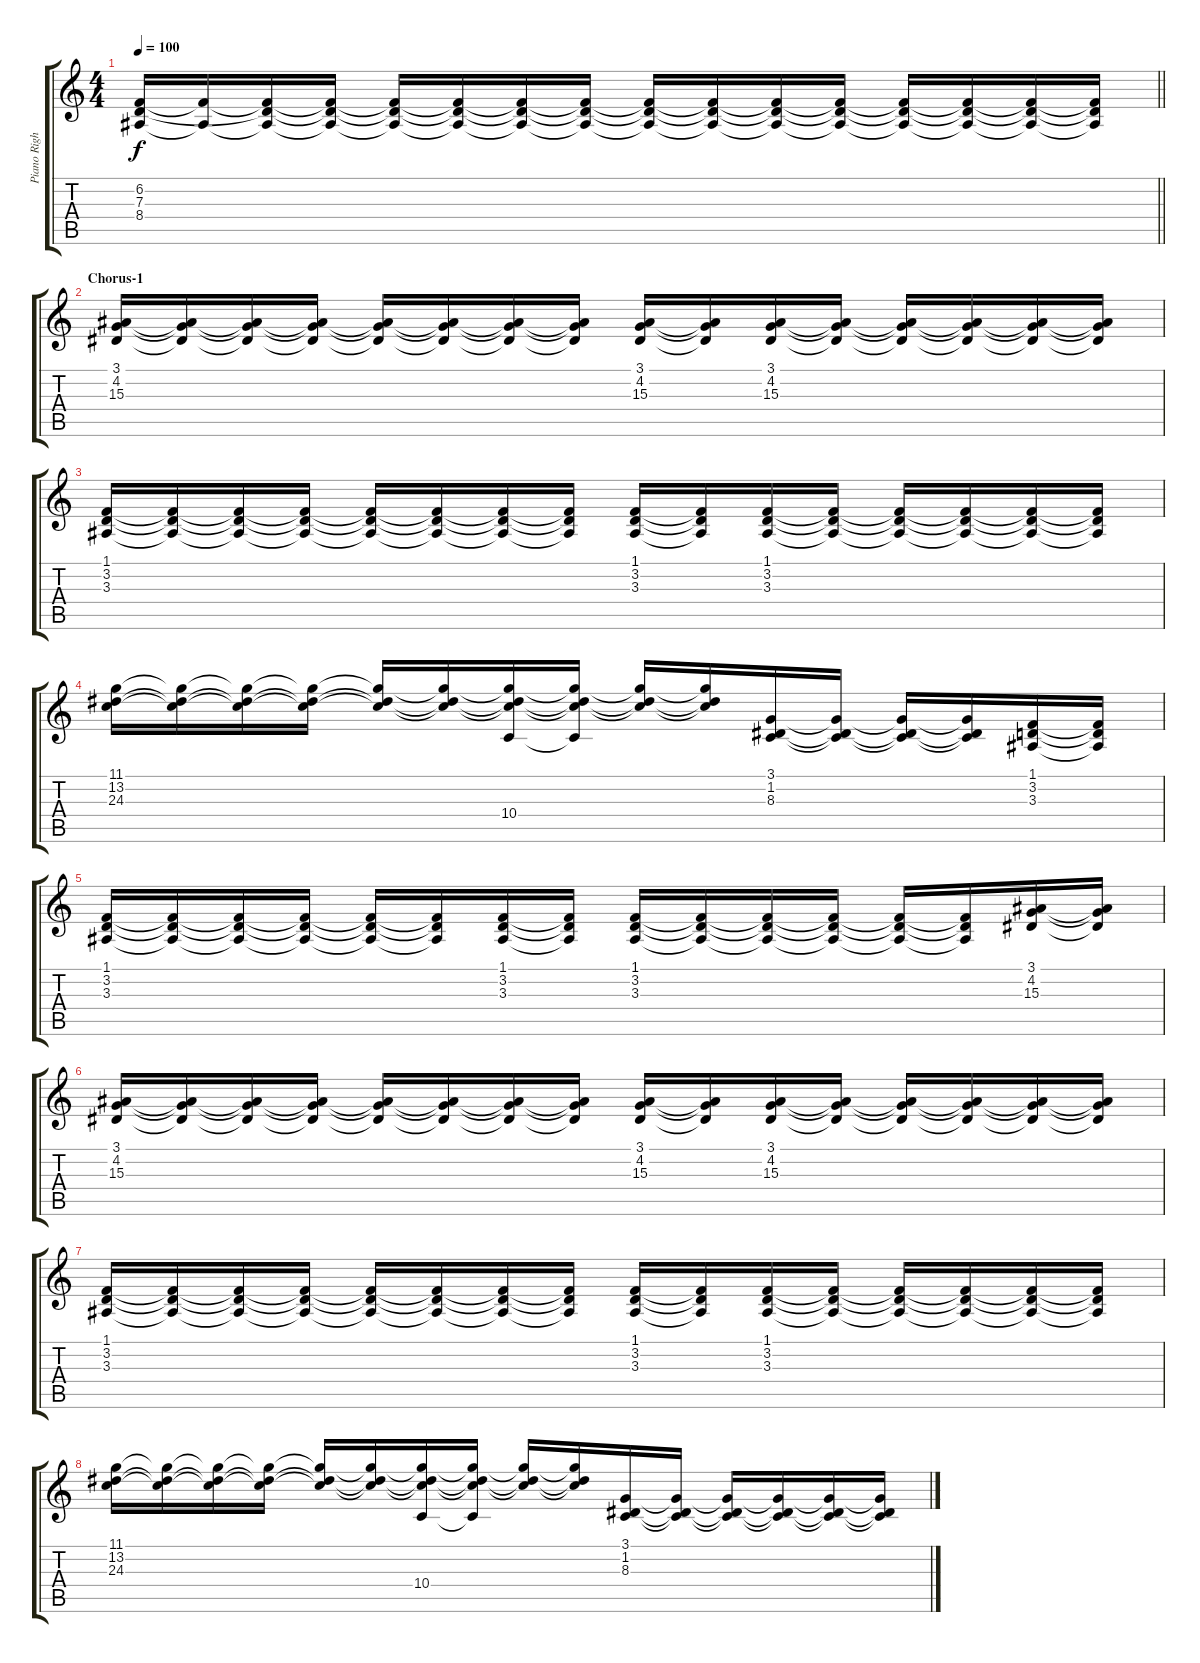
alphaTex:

\track ("Piano Right Hand" "Piano Righ") {instrument acousticgrandpiano}
\staff {score tabs}
\tuning (E4 B3 G3 D3 A2 E2) {hide}
\ts (4 4)
\tempo 100
\clef g2
\barLineRight lightlight
\ks c
(6.2 7.3 8.4).16{dy f} (6.2{t} 8.4{t}).16 (6.2{t} 7.3{t} 8.4{t}).16 (6.2{t} 7.3{t} 8.4{t}).16 (6.2{t} 7.3{t} 8.4{t}).16 (6.2{t} 7.3{t} 8.4{t}).16 (6.2{t} 7.3{t} 8.4{t}).16 (6.2{t} 7.3{t} 8.4{t}).16 (6.2{t} 7.3{t} 8.4{t}).16 (6.2{t} 7.3{t} 8.4{t}).16 (6.2{t} 7.3{t} 8.4{t}).16 (6.2{t} 7.3{t} 8.4{t}).16 (6.2{t} 7.3{t} 8.4{t}).16 (6.2{t} 7.3{t} 8.4{t}).16 (6.2{t} 7.3{t} 8.4{t}).16 (6.2{t} 7.3{t} 8.4{t}).16 |
\section ("" "Chorus-1")
(3.1 4.2 15.3).16 (3.1{t} 4.2{t} 15.3{t}).16 (3.1{t} 4.2{t} 15.3{t}).16 (3.1{t} 4.2{t} 15.3{t}).16 (3.1{t} 4.2{t} 15.3{t}).16 (3.1{t} 4.2{t} 15.3{t}).16 (3.1{t} 4.2{t} 15.3{t}).16 (3.1{t} 4.2{t} 15.3{t}).16 (3.1 4.2 15.3).16 (3.1{t} 4.2{t} 15.3{t}).16 (3.1 4.2 15.3).16 (3.1{t} 4.2{t} 15.3{t}).16 (3.1{t} 4.2{t} 15.3{t}).16 (3.1{t} 4.2{t} 15.3{t}).16 (3.1{t} 4.2{t} 15.3{t}).16 (3.1{t} 4.2{t} 15.3{t}).16 |
(1.1 3.2 3.3).16 (1.1{t} 3.2{t} 3.3{t}).16 (1.1{t} 3.2{t} 3.3{t}).16 (1.1{t} 3.2{t} 3.3{t}).16 (1.1{t} 3.2{t} 3.3{t}).16 (1.1{t} 3.2{t} 3.3{t}).16 (1.1{t} 3.2{t} 3.3{t}).16 (1.1{t} 3.2{t} 3.3{t}).16 (1.1 3.2 3.3).16 (1.1{t} 3.2{t} 3.3{t}).16 (1.1 3.2 3.3).16 (1.1{t} 3.2{t} 3.3{t}).16 (1.1{t} 3.2{t} 3.3{t}).16 (1.1{t} 3.2{t} 3.3{t}).16 (1.1{t} 3.2{t} 3.3{t}).16 (1.1{t} 3.2{t} 3.3{t}).16 |
(11.1 13.2 24.3).16 (11.1{t} 13.2{t} 24.3{t}).16 (11.1{t} 13.2{t} 24.3{t}).16 (11.1{t} 13.2{t} 24.3{t}).16 (11.1{t} 13.2{t} 24.3{t}).16 (11.1{t} 13.2{t} 24.3{t}).16 (11.1{t} 13.2{t} 24.3{t} 10.4).16 (11.1{t} 13.2{t} 24.3{t} 10.4{t}).16 (11.1{t} 13.2{t} 24.3{t}).16 (11.1{t} 13.2{t} 24.3{t}).16 (3.1 1.2 8.3).16 (3.1{t} 1.2{t} 8.3{t}).16 (3.1{t} 1.2{t} 8.3{t}).16 (3.1{t} 1.2{t} 8.3{t}).16 (1.1 3.2 3.3).16 (1.1{t} 3.2{t} 3.3{t}).16 |
(1.1 3.2 3.3).16 (1.1{t} 3.2{t} 3.3{t}).16 (1.1{t} 3.2{t} 3.3{t}).16 (1.1{t} 3.2{t} 3.3{t}).16 (1.1{t} 3.2{t} 3.3{t}).16 (1.1{t} 3.2{t} 3.3{t}).16 (1.1 3.2 3.3).16 (1.1{t} 3.2{t} 3.3{t}).16 (1.1 3.2 3.3).16 (1.1{t} 3.2{t} 3.3{t}).16 (1.1{t} 3.2{t} 3.3{t}).16 (1.1{t} 3.2{t} 3.3{t}).16 (1.1{t} 3.2{t} 3.3{t}).16 (1.1{t} 3.2{t} 3.3{t}).16 (3.1 4.2 15.3).16 (3.1{t} 4.2{t} 15.3{t}).16 |
(3.1 4.2 15.3).16 (3.1{t} 4.2{t} 15.3{t}).16 (3.1{t} 4.2{t} 15.3{t}).16 (3.1{t} 4.2{t} 15.3{t}).16 (3.1{t} 4.2{t} 15.3{t}).16 (3.1{t} 4.2{t} 15.3{t}).16 (3.1{t} 4.2{t} 15.3{t}).16 (3.1{t} 4.2{t} 15.3{t}).16 (3.1 4.2 15.3).16 (3.1{t} 4.2{t} 15.3{t}).16 (3.1 4.2 15.3).16 (3.1{t} 4.2{t} 15.3{t}).16 (3.1{t} 4.2{t} 15.3{t}).16 (3.1{t} 4.2{t} 15.3{t}).16 (3.1{t} 4.2{t} 15.3{t}).16 (3.1{t} 4.2{t} 15.3{t}).16 |
(1.1 3.2 3.3).16 (1.1{t} 3.2{t} 3.3{t}).16 (1.1{t} 3.2{t} 3.3{t}).16 (1.1{t} 3.2{t} 3.3{t}).16 (1.1{t} 3.2{t} 3.3{t}).16 (1.1{t} 3.2{t} 3.3{t}).16 (1.1{t} 3.2{t} 3.3{t}).16 (1.1{t} 3.2{t} 3.3{t}).16 (1.1 3.2 3.3).16 (1.1{t} 3.2{t} 3.3{t}).16 (1.1 3.2 3.3).16 (1.1{t} 3.2{t} 3.3{t}).16 (1.1{t} 3.2{t} 3.3{t}).16 (1.1{t} 3.2{t} 3.3{t}).16 (1.1{t} 3.2{t} 3.3{t}).16 (1.1{t} 3.2{t} 3.3{t}).16 |
(11.1 13.2 24.3).16 (11.1{t} 13.2{t} 24.3{t}).16 (11.1{t} 13.2{t} 24.3{t}).16 (11.1{t} 13.2{t} 24.3{t}).16 (11.1{t} 13.2{t} 24.3{t}).16 (11.1{t} 13.2{t} 24.3{t}).16 (11.1{t} 13.2{t} 24.3{t} 10.4).16 (11.1{t} 13.2{t} 24.3{t} 10.4{t}).16 (11.1{t} 13.2{t} 24.3{t}).16 (11.1{t} 13.2{t} 24.3{t}).16 (3.1 1.2 8.3).16 (3.1{t} 1.2{t} 8.3{t}).16 (3.1{t} 1.2{t} 8.3{t}).16 (3.1{t} 1.2{t} 8.3{t}).16 (3.1{t} 1.2{t} 8.3{t}).16 (3.1{t} 1.2{t} 8.3{t}).16
